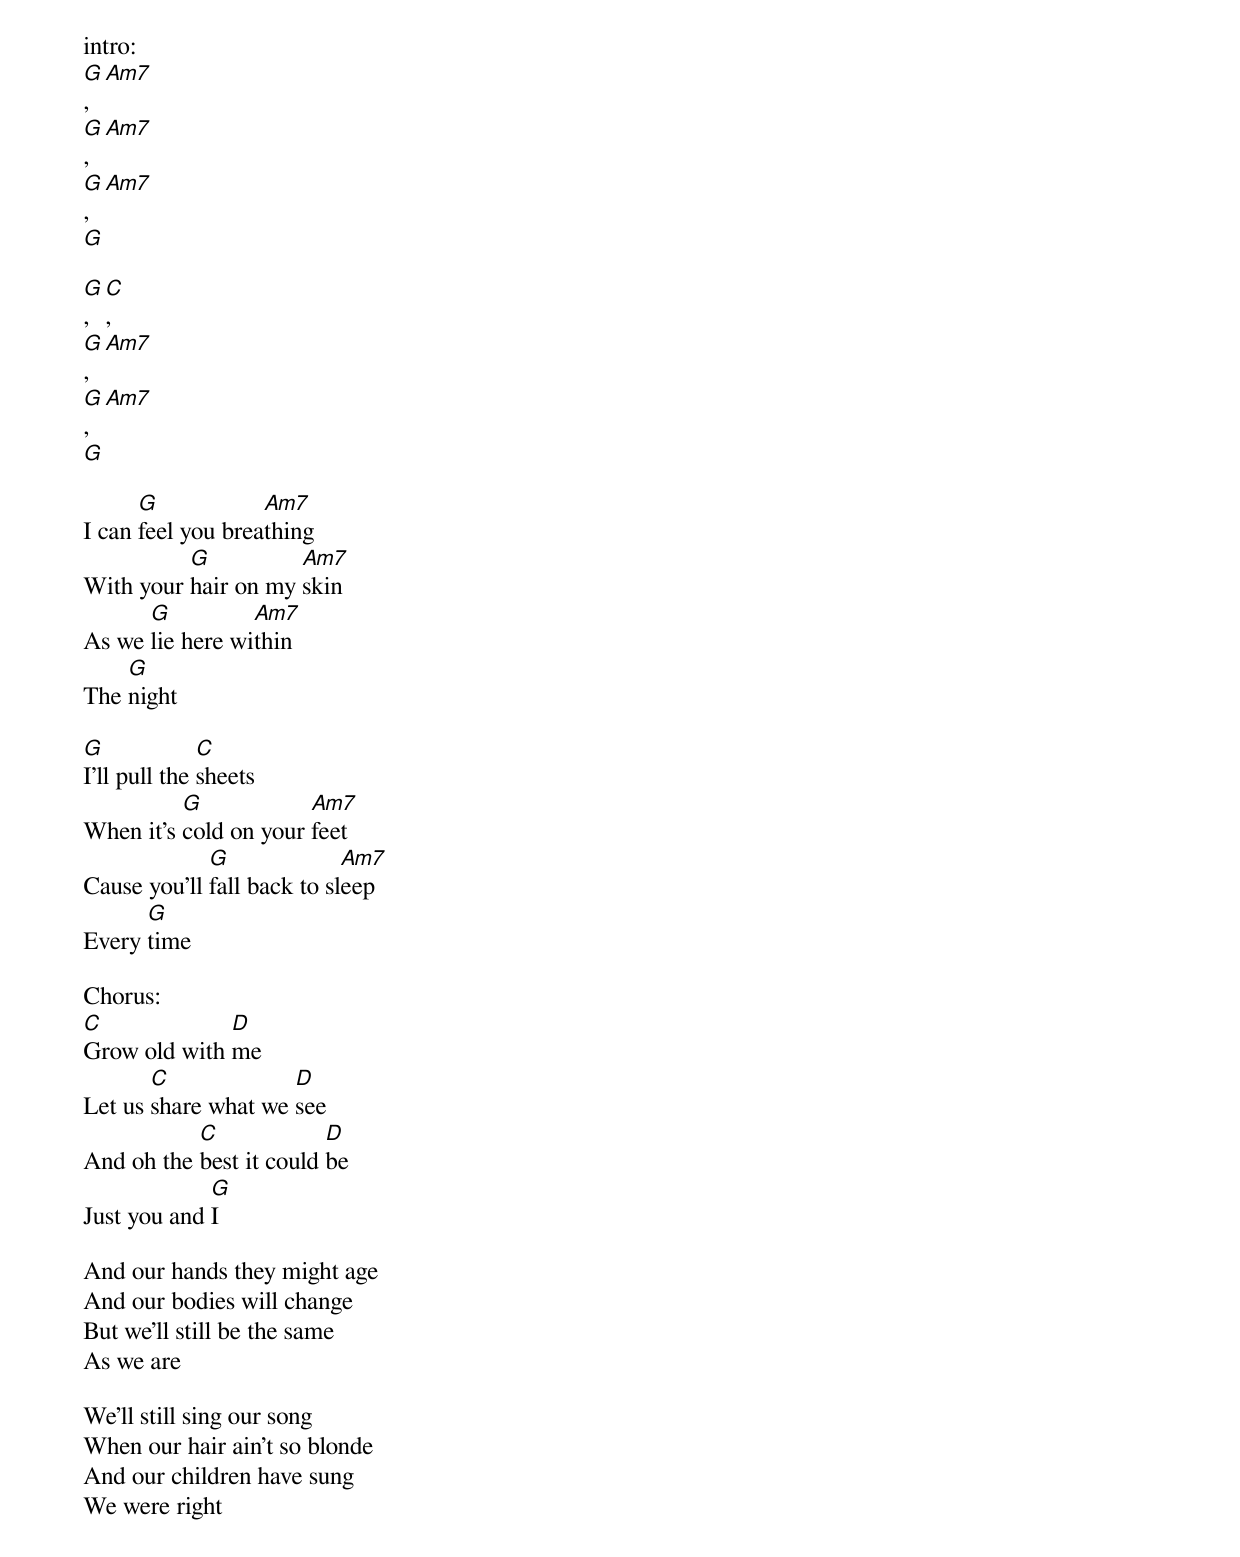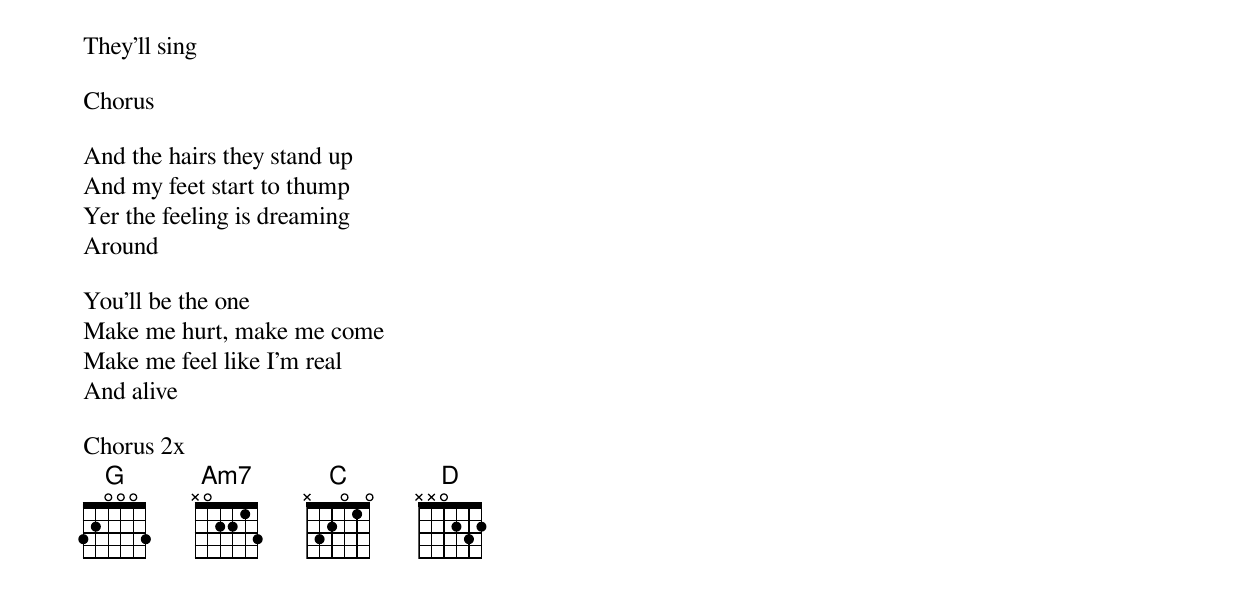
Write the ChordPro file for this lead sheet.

intro:
[G], [Am7]
[G], [Am7]
[G], [Am7]
[G]

[G], [C],
[G], [Am7]
[G], [Am7]
[G]

I can [G]feel you brea[Am7]thing
With your [G]hair on my [Am7]skin
As we [G]lie here wi[Am7]thin
The [G]night

[G]I'll pull the [C]sheets
When it's [G]cold on your [Am7]feet
Cause you'll [G]fall back to sl[Am7]eep
Every [G]time

Chorus:
[C]Grow old with [D]me
Let us [C]share what we [D]see
And oh the [C]best it could [D]be
Just you and [G]I

And our hands they might age
And our bodies will change
But we'll still be the same
As we are

We'll still sing our song
When our hair ain't so blonde
And our children have sung
We were right

They'll sing

Chorus

And the hairs they stand up
And my feet start to thump
Yer the feeling is dreaming
Around

You'll be the one
Make me hurt, make me come
Make me feel like I'm real
And alive

Chorus 2x
